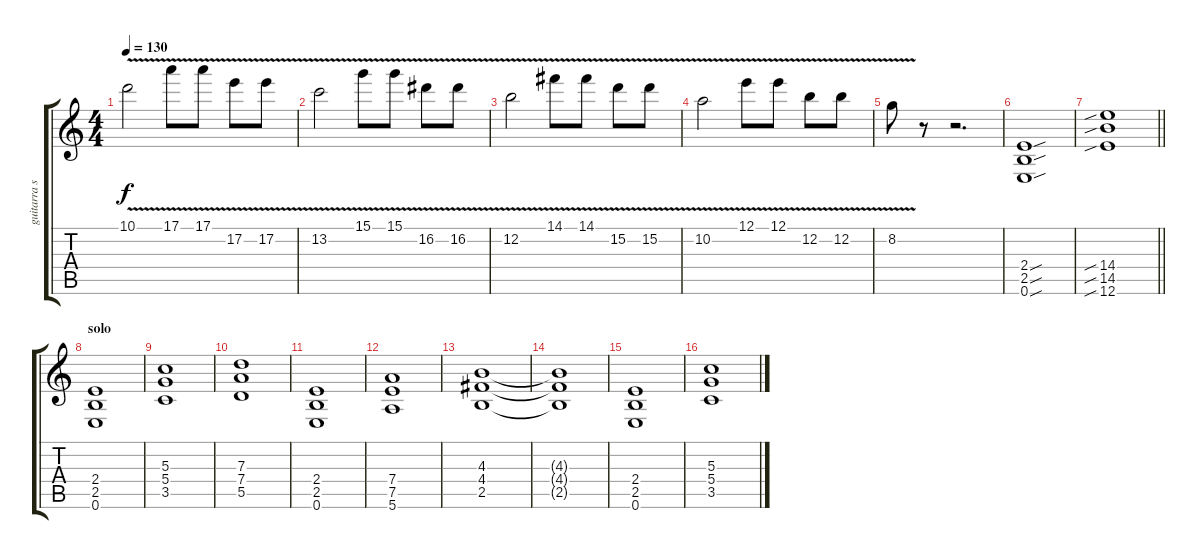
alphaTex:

\track ("guitarra segunda" "guitarra s") {instrument overdrivenguitar}
\staff {score tabs}
\tuning (E4 B3 G3 D3 A2 E2) {hide}
\ts (4 4)
\tempo 130
\clef g2
\ks c
10.1{v}.2{dy f} 17.1{v}.8 17.1{v}.8 17.2{v}.8 17.2{v}.8 |
13.2{v}.2 15.1{v}.8 15.1{v}.8 16.2{v}.8 16.2{v}.8 |
12.2{v}.2 14.1{v}.8 14.1{v}.8 15.2{v}.8 15.2{v}.8 |
10.2{v}.2 12.1{v}.8 12.1{v}.8 12.2{v}.8 12.2{v}.8 |
8.2{v}.8 r.8 r.2{d} |
(2.4{sou} 2.5{sou} 0.6{sou}).1 |
\barLineRight lightlight
(14.4{sib} 14.5{sib} 12.6{sib}).1 |
\section ("" "solo")
(2.4 2.5 0.6).1 |
(5.3 5.4 3.5).1 |
(7.3 7.4 5.5).1 |
(2.4 2.5 0.6).1 |
(7.4 7.5 5.6).1 |
(4.3 4.4 2.5).1 |
(4.3{t} 4.4{t} 2.5{t}).1 |
(2.4 2.5 0.6).1 |
(5.3 5.4 3.5).1
